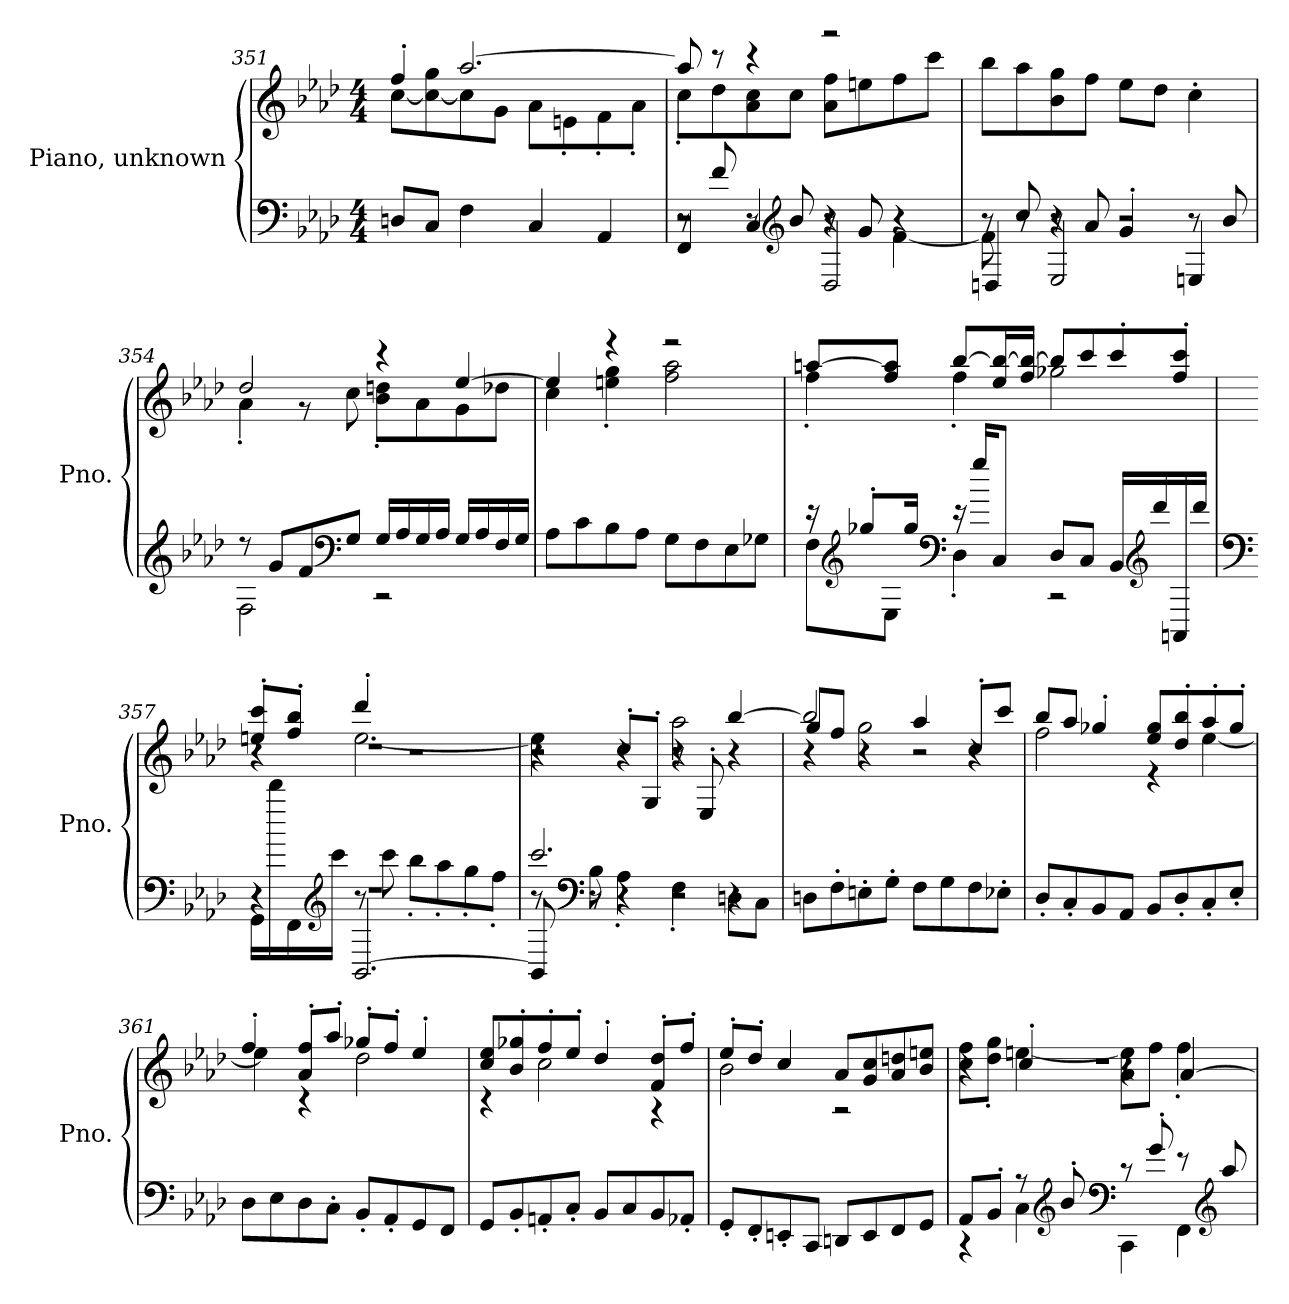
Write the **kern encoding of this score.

**kern	**kern
*part1	*part1
*staff2	*staff1
*I"Piano, unknown	*
*I'Pno.	*
*clefF4	*clefG2
*k[b-e-a-d-]	*k[b-e-a-d-]
*M4/4	*M4/4
=351	=351
*	*^
8Dn/L	4ff'/	[8cc\L
8C/J	.	8cc\_ 8gg\
4F\	[2.aa-/	8cc\]
.	.	8g\J
4C/	.	8a-\L
.	.	8en'\
4AA-/	.	8f'\
.	.	8a-'\J
!!LO:LB:g=z	!!
=352	=352	=352
*^	*	*
*	*^	*	*
8r	2r	4FF/	8aa-/]	8cc'\L
8f/	.	.	8r	8dd-\
8r	.	4C/	4r	8a-\ 8cc\
*clefG2	*	*	*	*
8b-/	.	.	.	8cc\J
8r	4r	2D-/	2r	8a-\ 8ff\L
8g/	.	.	.	8een\
4r	[4f\	.	.	8ff\
.	.	.	.	8ccc\J
*	*	*	*v	*v
=353	=353	=353	=353
8r	8f\]	4Dn/	8bb-\L
8cc/	8r	.	8aa-\
8r	4r	2E-/	8b-\ 8gg\
8a-/	.	.	8ff\J
4g'/	2r	.	8ee-\L
.	.	.	8dd-\J
8r	.	4En/	4cc'\
8b-/	.	.	.
*	*v	*v	*
=354	=354	=354
*	*	*^
8r	2F\	2dd-/	4a-'\
8g/L	.	.	.
8f/	.	.	8r
*clefF4	*	*	*
8G/J	.	.	8cc\
16G/LL	2r	4r	8b-\' 8ddn\'L
16A-/	.	.	.
16G/	.	.	8a-\
16A-/JJ	.	.	.
16G/LL	.	[4ee-/	8g\
16A-/	.	.	.
16F/	.	.	8dd-X\J
16G/JJ	.	.	.
*v	*v	*	*
!!LO:LB:g=z	!!
=355	=355	=355
8A-\L	4ee-/]	4cc\
8c\	.	.
8B-\	4r	4een\' 4gg\'
8A-\J	.	.
8G\L	2r	2ff\ 2aa-\
8F\	.	.
8E-\	.	.
8G-X\J	.	.
=356	=356	=356
*^	*	*
16r	8F\L	[8aan/L	4ff'\
*clefG2	*	*	*
8gg-X'/L	.	.	.
.	8E-\J	8ff/ 8aa/]J	.
16gg-/Jk	.	.	.
*clefF4	*	*	*
16r	4D-'\	[8bb-/L	4ff'\
16gg-/KL	.	.	.
8C/J	.	16ee-/ 16bb-/_L	.
.	.	16ff/ 16bb-/_JJ	.
8D-/L	2r	8bb-/L]	2gg-X\
8C/J	.	8ccc/	.
16BB-/LL	.	8ccc'/	.
*clefG2	*	*	*
16ddd-/	.	.	.
16AAn/	.	8ff/' 8ccc/'J	.
16ddd-/JJ	.	.	.
*v	*v	*	*
*	*v	*v
!!LO:LB:g=z
=357	=357
*clefF4	*
*^	*^
*	*^	*	*^
1r	16GG\LL	4r	1r	4r	8een/' 8ccc/'L
.	16ddd-\	.	.	.	.
.	16FF\	.	.	.	8ff/' 8bb-/'J
*clefG2	*	*	*	*	*
.	16ccc\JJ	.	.	.	.
.	8r	[2.BB-/	.	[2.ee\	4ddd-'/
.	8ccc\	.	.	.	.
.	8bb-'\L	.	.	.	2r
.	8aa-'\	.	.	.	.
.	8gg'\	.	.	.	.
.	8ff'\J	.	.	.	.
=358	=358	=358	=358	=358	=358
2.ccc/	8r	8BB-/]	2r	4ee\]	4r
*clefF4	*	*	*	*	*
.	8B-\	8r	.	.	.
.	4A-'\	4r	.	4r	8cc'/L
.	.	.	.	.	8G'/J
.	4F'\	2r	4r	2aa-\	8r
.	.	.	.	.	8E-'/
4r	8Dn\L	.	[4bb-/	.	4r
.	8C\J	.	.	.	.
*v	*v	*v	*	*	*
=359	=359	=359	=359
8Dn\L	2bb-/]	4r	8gg/L
8F'\	.	.	8ff/J
8En'\	.	2gg\	4r
8G'\J	.	.	.
8F\L	2r	.	4aa-/
8G\	.	.	.
8F\	.	4r	8cc'/L
8E-X'\J	.	.	8ccc/J
*	*	*v	*v
!!LO:LB:g=z
=360	=360	=360
8D-'/L	8bb-/L	2ff\
8C'/	8aa-/J	.
8BB-/	4gg-X'/	.
8AA-/J	.	.
8BB-/L	8ee-/ 8gg-/L	4r
8D-'/	8dd-/' 8bb-/'	.
8C'/	8aa-'/	[4ee-\
8E-'/J	8gg-'/J	.
=361	=361	=361
8D-\L	4ff'/	4ee-\]
8E-\	.	.
8D-\	8a-/' 8ff/'L	4r
8C'\J	8aa-'/J	.
8BB-'/L	8gg-X'/L	2dd-\
8AA-'/	8ff'/J	.
8GG/	4ee-'/	.
8FF/J	.	.
=362	=362	=362
8GG/L	8cc/ 8ee-/L	4r
8BB-'/	8b-/' 8gg-X/'	.
8AAn'/	8ff'/	2cc\
8C'/J	8ee-'/J	.
8BB-/L	4dd-'/	.
8C/	.	.
8BB-/	8f/' 8dd-/'L	4r
8AA-X'/J	8ff'/J	.
=363	=363	=363
8GG'/L	8ee-'/L	2b-\
8FF'/	8dd-'/J	.
8EEn'/	4cc/	.
8CC/J	.	.
8DDn/L	8a-/L	2r
8EE/	8g/ 8cc/	.
8FF/	8a-/ 8ddn/	.
8GG/J	8b-/ 8een/J	.
!!LO:PB:g=z
=364	=364	=364
*^	*	*^
8AA-/L	4r	1r	8cc\ 8ff\L	4r
8BB-'/J	.	.	8dd-\' 8gg\'J	.
8r	4C\	.	[4een\	4cc'/
*clefG2	*	*	*	*
8b-'/	.	.	.	.
*clefF4	*	*	*	*
8r	4CC\	.	8a-\ 8ee\]L	4r
8g'/	.	.	8ff\J	.
8r	4FF\	.	4ff'\	[4a-/
*clefG2	*	*	*	*
8aa-/	.	.	.	.
*v	*v	*	*	*
*	*v	*v	*v
=	=
*-	*-
